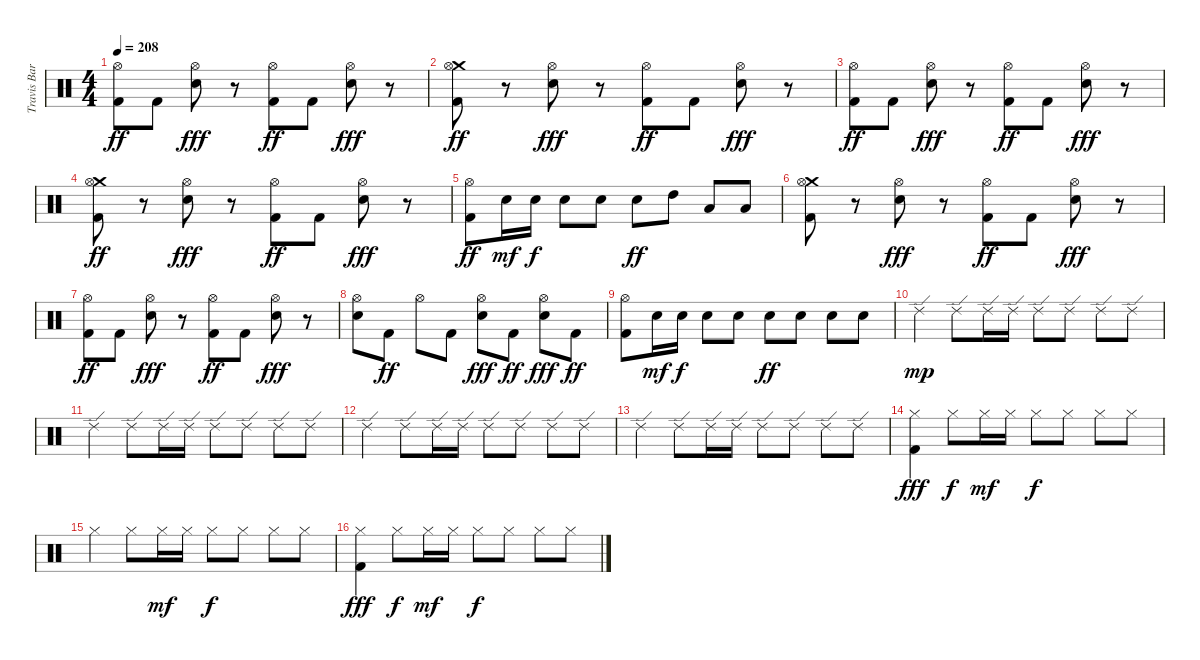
\track ("Travis Barker - Drums" "Travis Bar") {instrument percussion}
\staff {score}
\articulation defaults
\ts (4 4)
\tempo 208
\clef neutral
\ks c
("Hi-Hat (open)" "Kick (hit) 2").8{dy ff} "Kick (hit) 2".8 ("Hi-Hat (open)" "Electric Snare (hit)").8{dy fff} r.8 ("Hi-Hat (open)" "Kick (hit) 2").8{dy ff} "Kick (hit) 2".8 ("Hi-Hat (open)" "Electric Snare (hit)").8{dy fff} r.8 |
("Crash medium (hit)" "Hi-Hat (open)" "Kick (hit) 2").8{dy ff} r.8 ("Hi-Hat (open)" "Electric Snare (hit)").8{dy fff} r.8 ("Hi-Hat (open)" "Kick (hit) 2").8{dy ff} "Kick (hit) 2".8 ("Hi-Hat (open)" "Electric Snare (hit)").8{dy fff} r.8 |
("Hi-Hat (open)" "Kick (hit) 2").8{dy ff} "Kick (hit) 2".8 ("Hi-Hat (open)" "Electric Snare (hit)").8{dy fff} r.8 ("Hi-Hat (open)" "Kick (hit) 2").8{dy ff} "Kick (hit) 2".8 ("Hi-Hat (open)" "Electric Snare (hit)").8{dy fff} r.8 |
("Crash medium (hit)" "Hi-Hat (open)" "Kick (hit) 2").8{dy ff} r.8 ("Hi-Hat (open)" "Electric Snare (hit)").8{dy fff} r.8 ("Hi-Hat (open)" "Kick (hit) 2").8{dy ff} "Kick (hit) 2".8 ("Hi-Hat (open)" "Electric Snare (hit)").8{dy fff} r.8 |
("Hi-Hat (open)" "Kick (hit) 2").8{dy ff} "Electric Snare (hit)".16{dy mf} "Electric Snare (hit)".16{dy f} "Electric Snare (hit)".8 "Electric Snare (hit)".8 "Electric Snare (hit)".8{dy ff} "High Tom (hit)".8 "Low Floor Tom (hit)".8 "Low Floor Tom (hit)".8 |
("Crash medium (hit)" "Hi-Hat (open)" "Kick (hit) 2").8 r.8 ("Hi-Hat (open)" "Electric Snare (hit)").8{dy fff} r.8 ("Hi-Hat (open)" "Kick (hit) 2").8{dy ff} "Kick (hit) 2".8 ("Hi-Hat (open)" "Electric Snare (hit)").8{dy fff} r.8 |
("Hi-Hat (open)" "Kick (hit) 2").8{dy ff} "Kick (hit) 2".8 ("Hi-Hat (open)" "Electric Snare (hit)").8{dy fff} r.8 ("Hi-Hat (open)" "Kick (hit) 2").8{dy ff} "Kick (hit) 2".8 ("Hi-Hat (open)" "Electric Snare (hit)").8{dy fff} r.8 |
("Hi-Hat (open)" "Electric Snare (hit)").8 "Kick (hit) 2".8{dy ff} "Hi-Hat (open)".8 "Kick (hit) 2".8 ("Hi-Hat (open)" "Electric Snare (hit)").8{dy fff} "Kick (hit) 2".8{dy ff} ("Hi-Hat (open)" "Electric Snare (hit)").8{dy fff} "Kick (hit) 2".8{dy ff} |
("Hi-Hat (open)" "Kick (hit) 2").8 "Electric Snare (hit)".16{dy mf} "Electric Snare (hit)".16{dy f} "Electric Snare (hit)".8 "Electric Snare (hit)".8 "Electric Snare (hit)".8{dy ff} "Electric Snare (hit)".8 "Electric Snare (hit)".8 "Electric Snare (hit)".8 |
"Ride (edge) 2".4{dy mp} "Ride (edge) 2".8 "Ride (edge) 2".16 "Ride (edge) 2".16 "Ride (edge) 2".8 "Ride (edge) 2".8 "Ride (edge) 2".8 "Ride (edge) 2".8 |
"Ride (edge) 2".4 "Ride (edge) 2".8 "Ride (edge) 2".16 "Ride (edge) 2".16 "Ride (edge) 2".8 "Ride (edge) 2".8 "Ride (edge) 2".8 "Ride (edge) 2".8 |
"Ride (edge) 2".4 "Ride (edge) 2".8 "Ride (edge) 2".16 "Ride (edge) 2".16 "Ride (edge) 2".8 "Ride (edge) 2".8 "Ride (edge) 2".8 "Ride (edge) 2".8 |
"Ride (edge) 2".4 "Ride (edge) 2".8 "Ride (edge) 2".16 "Ride (edge) 2".16 "Ride (edge) 2".8 "Ride (edge) 2".8 "Ride (edge) 2".8 "Ride (edge) 2".8 |
("Hi-Hat (closed)" "Kick (hit) 2").4{dy fff} "Hi-Hat (closed)".8{dy f} "Hi-Hat (closed)".16{dy mf} "Hi-Hat (closed)".16 "Hi-Hat (closed)".8{dy f} "Hi-Hat (closed)".8 "Hi-Hat (closed)".8 "Hi-Hat (closed)".8 |
"Hi-Hat (closed)".4 "Hi-Hat (closed)".8 "Hi-Hat (closed)".16{dy mf} "Hi-Hat (closed)".16 "Hi-Hat (closed)".8{dy f} "Hi-Hat (closed)".8 "Hi-Hat (closed)".8 "Hi-Hat (closed)".8 |
("Hi-Hat (closed)" "Kick (hit) 2").4{dy fff} "Hi-Hat (closed)".8{dy f} "Hi-Hat (closed)".16{dy mf} "Hi-Hat (closed)".16 "Hi-Hat (closed)".8{dy f} "Hi-Hat (closed)".8 "Hi-Hat (closed)".8 "Hi-Hat (closed)".8
